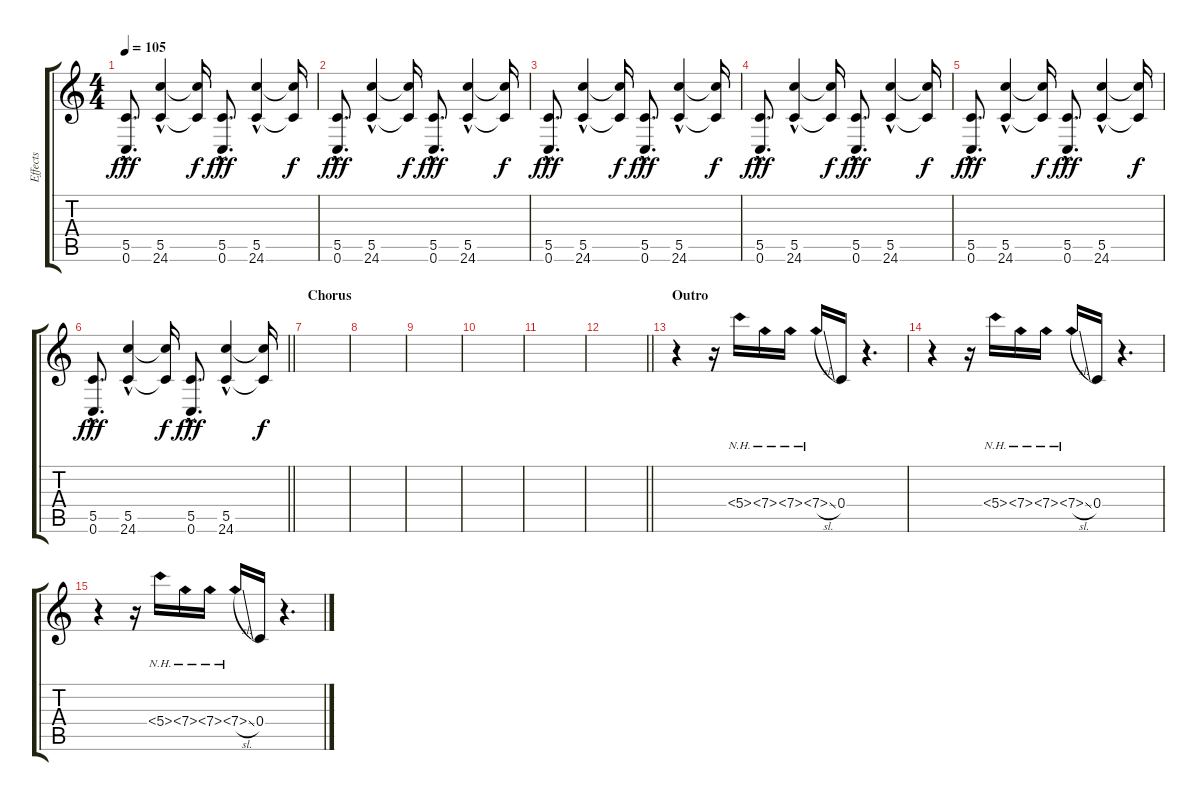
\track ("Effects" "Effects") {instrument distortionguitar}
\staff {score tabs}
\tuning (D4 A3 F3 C3 G2 C2) {hide}
\ts (4 4)
\tempo 105
\clef g2
\ks c
(5.5{hac} 0.6{hac}).8{d dy fff} (5.5{hac} 24.6{hac}).4 (5.5{t} 24.6{t}).16{dy f} (5.5{hac} 0.6{hac}).8{d dy fff} (5.5{hac} 24.6{hac}).4 (5.5{t} 24.6{t}).16{dy f} |
(5.5{hac} 0.6{hac}).8{d dy fff} (5.5{hac} 24.6{hac}).4 (5.5{t} 24.6{t}).16{dy f} (5.5{hac} 0.6{hac}).8{d dy fff} (5.5{hac} 24.6{hac}).4 (5.5{t} 24.6{t}).16{dy f} |
(5.5{hac} 0.6{hac}).8{d dy fff} (5.5{hac} 24.6{hac}).4 (5.5{t} 24.6{t}).16{dy f} (5.5{hac} 0.6{hac}).8{d dy fff} (5.5{hac} 24.6{hac}).4 (5.5{t} 24.6{t}).16{dy f} |
(5.5{hac} 0.6{hac}).8{d dy fff} (5.5{hac} 24.6{hac}).4 (5.5{t} 24.6{t}).16{dy f} (5.5{hac} 0.6{hac}).8{d dy fff} (5.5{hac} 24.6{hac}).4 (5.5{t} 24.6{t}).16{dy f} |
(5.5{hac} 0.6{hac}).8{d dy fff} (5.5{hac} 24.6{hac}).4 (5.5{t} 24.6{t}).16{dy f} (5.5{hac} 0.6{hac}).8{d dy fff} (5.5{hac} 24.6{hac}).4 (5.5{t} 24.6{t}).16{dy f} |
\barLineRight lightlight
(5.5{hac} 0.6{hac}).8{d dy fff} (5.5{hac} 24.6{hac}).4 (5.5{t} 24.6{t}).16{dy f} (5.5{hac} 0.6{hac}).8{d dy fff} (5.5{hac} 24.6{hac}).4 (5.5{t} 24.6{t}).16{dy f} |
\section ("" "Chorus")
|
|
|
|
|
\barLineRight lightlight
|
\section ("" "Outro")
r.4{volume 16 instrument lead2sawtooth} r.16 5.4{nh}.16{balance 0} 7.4{nh}.16 7.4{nh}.16{balance 8} 7.4{nh sl}.16 0.4.16{balance 16} r.4{d} |
r.4 r.16 5.4{nh}.16{balance 0} 7.4{nh}.16 7.4{nh}.16{balance 8} 7.4{nh sl}.16 0.4.16{balance 16} r.4{d} |
r.4 r.16 5.4{nh}.16{balance 0} 7.4{nh}.16 7.4{nh}.16{balance 8} 7.4{nh sl}.16 0.4.16{balance 16} r.4{d}
